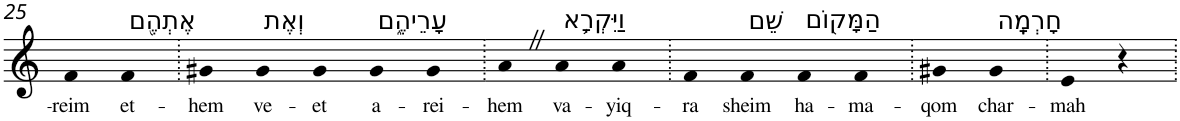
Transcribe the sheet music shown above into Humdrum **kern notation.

**kern	**text
*part1	*part1
*staff1	*staff1
*I"Piano	*
*I'Pno	*
!!LO:PB:g=z
*clefG2	*
*k[]	*
=25	=25
!	!LO:LY:b
4f	-reim
!LO:TX:a:t=אֶתְהֶ֖ם	!
!	!LO:LY:b
4f	et-
=26.	=26.
!	!LO:LY:b
4g#X	-hem
!LO:TX:a:t=וְאֶת	!
!	!LO:LY:b
4g#	ve-
!	!LO:LY:b
4g#	-et
!LO:TX:a:t=עָרֵיהֶ֑ם	!
!	!LO:LY:b
4g#	a-
!	!LO:LY:b
4g#	-rei-
=27.	=27.
!	!LO:LY:b
4aZ	-hem
!LO:TX:a:t=וַיִּקְרָ֥א	!
!	!LO:LY:b
4a	va-
!	!LO:LY:b
4a	-yiq-
=28.	=28.
!	!LO:LY:b
4f	-ra
!LO:TX:a:t=שֵׁם	!
!	!LO:LY:b
4f	sheim
!LO:TX:a:t=הַמָּק֖וֹם	!
!	!LO:LY:b
4f	ha-
!	!LO:LY:b
4f	-ma-
=29.	=29.
!	!LO:LY:b
4g#X	-qom
!LO:TX:a:t=חָרְמָֽה	!
!	!LO:LY:b
4g#	char-
=30.	=30.
!	!LO:LY:b
4e	-mah
4r	.
=.	=.
*-	*-
